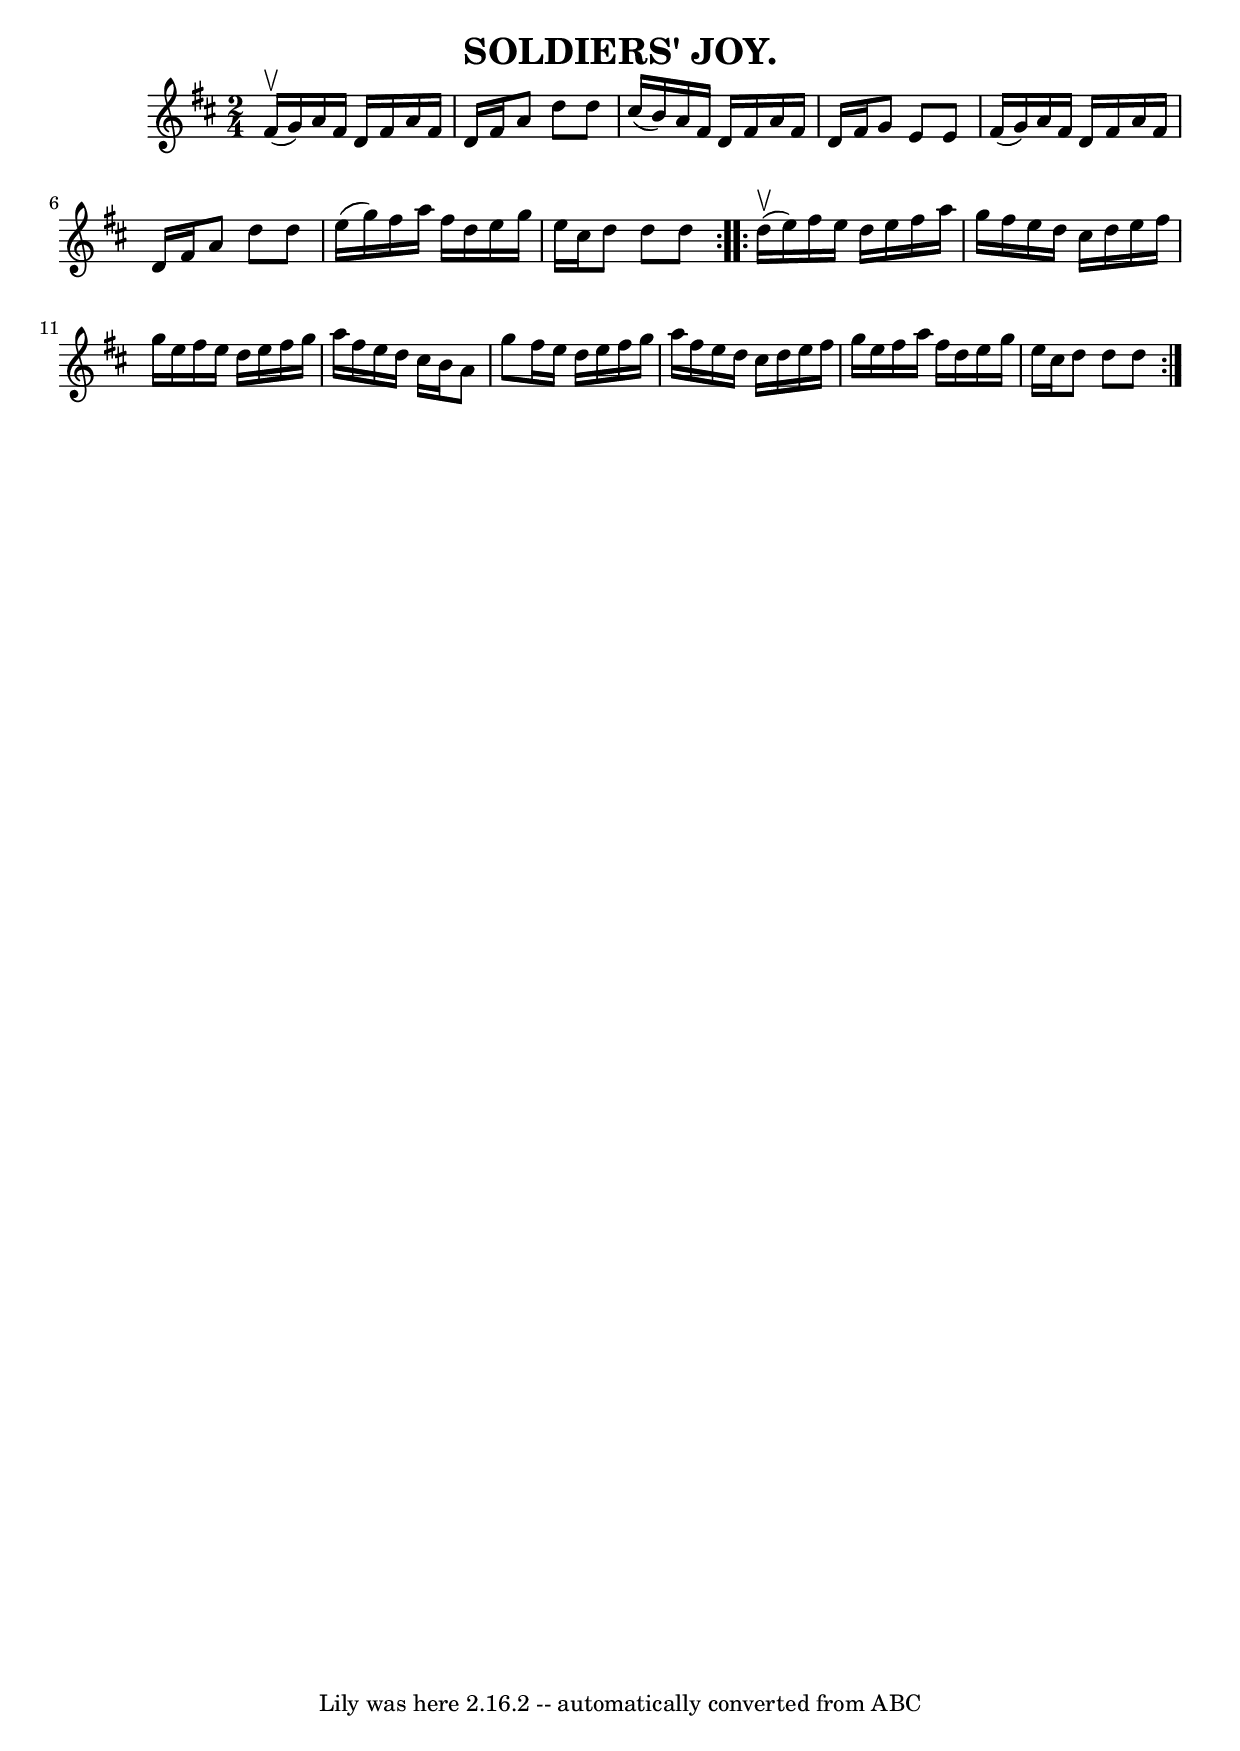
\version "2.16.2"
\include "Mammoth.ily"
\header {
  %% book = "Coles pg 24.7"
 crossRefNumber = "1"
 footnotes = "\\\\SOLDIERS' JOY.  [Form a circle, two couples facing].  -- Forward and back\\\\four, turn the opposite.  Balance and turn partners.  Ladies chain. Forward\\\\and back, forward, pass by to next couple."
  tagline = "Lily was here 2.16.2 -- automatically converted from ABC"
  title = "SOLDIERS' JOY."

}
voicedefault =  {



  \repeat volta 2 {

    \time 2/4 
    \key d \major fis'16 (^\upbow g'16)    |
 a'16 fis'16 d'16 fis'16 a'16 fis'16 d'16 fis'16     |
 a'8 d''8 d''8 cis''16 (b'16)    |
 a'16 fis'16 d'16 fis'16 a'16 fis'16 d'16 fis'16     |
 g'8 e'8 e'8 fis'16 (g'16)    |
 a'16 fis'16 d'16 fis'16 a'16 fis'16 d'16 fis'16     |
 a'8 d''8 d''8 e''16 (g''16)   |
 fis''16 a''16 fis''16 d''16 e''16 g''16 e''16 cis''16     |
 d''8 d''8 d''8    
  }     
  \repeat volta 2 {
 d''16 (^\upbow e''16)    |
 fis''16 e''16 d''16 e''16 fis''16 a''16 g''16 fis''16     |
 e''16 d''16 cis''16 d''16 e''16 fis''16 g''16 e''16     |
 fis''16 e''16 d''16 e''16 fis''16 g''16 a''16 fis''16     |
 e''16 d''16 cis''16 b'16 a'8 g''8     |
 fis''16 e''16 d''16 e''16 fis''16 g''16 a''16 fis''16     |
 e''16 d''16 cis''16 d''16 e''16 fis''16 g''16 e''16     |
 fis''16 a''16 fis''16 d''16 e''16 g''16 e''16 cis''16      |
 d''8 d''8 d''8    
  }   

}

\score{
  <<

    \context Staff="default"
    {
      \voicedefault 
      
    }

  >>
  \layout {
    
  }
  \midi {
  }

}
